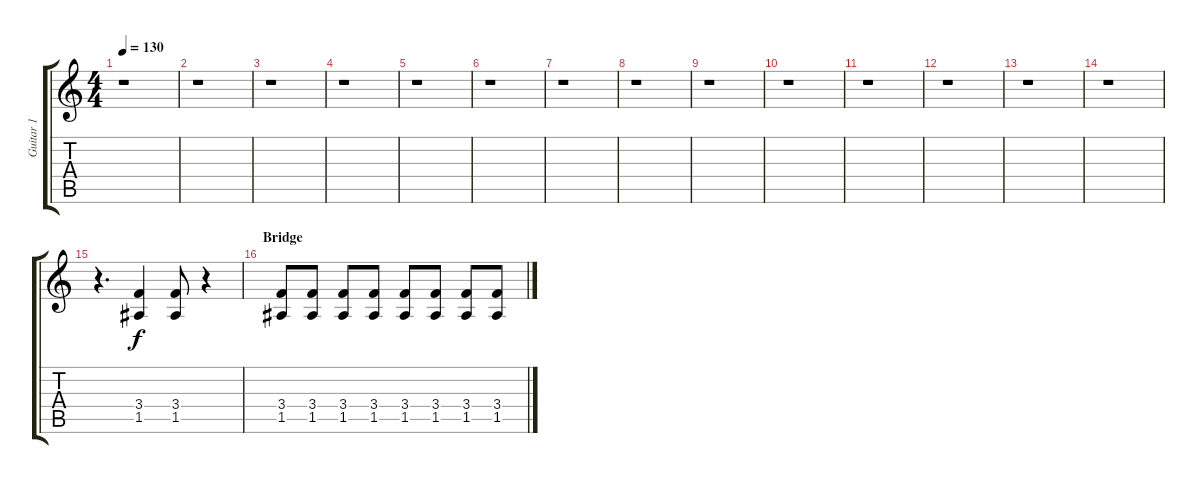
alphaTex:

\track ("Guitar 1" "Guitar 1") {instrument distortionguitar}
\staff {score tabs}
\tuning (E4 B3 G3 D3 A2 E2) {hide}
\ts (4 4)
\tempo 130
\clef g2
\ks c
r.1{dy f} |
r.1 |
r.1 |
r.1 |
r.1 |
r.1 |
r.1 |
r.1 |
r.1 |
r.1 |
r.1 |
r.1 |
r.1 |
r.1 |
r.4{d} (3.4 1.5).4 (3.4 1.5).8 r.4 |
\section ("" "Bridge")
(3.4 1.5).8 (3.4 1.5).8 (3.4 1.5).8 (3.4 1.5).8 (3.4 1.5).8 (3.4 1.5).8 (3.4 1.5).8 (3.4 1.5).8
